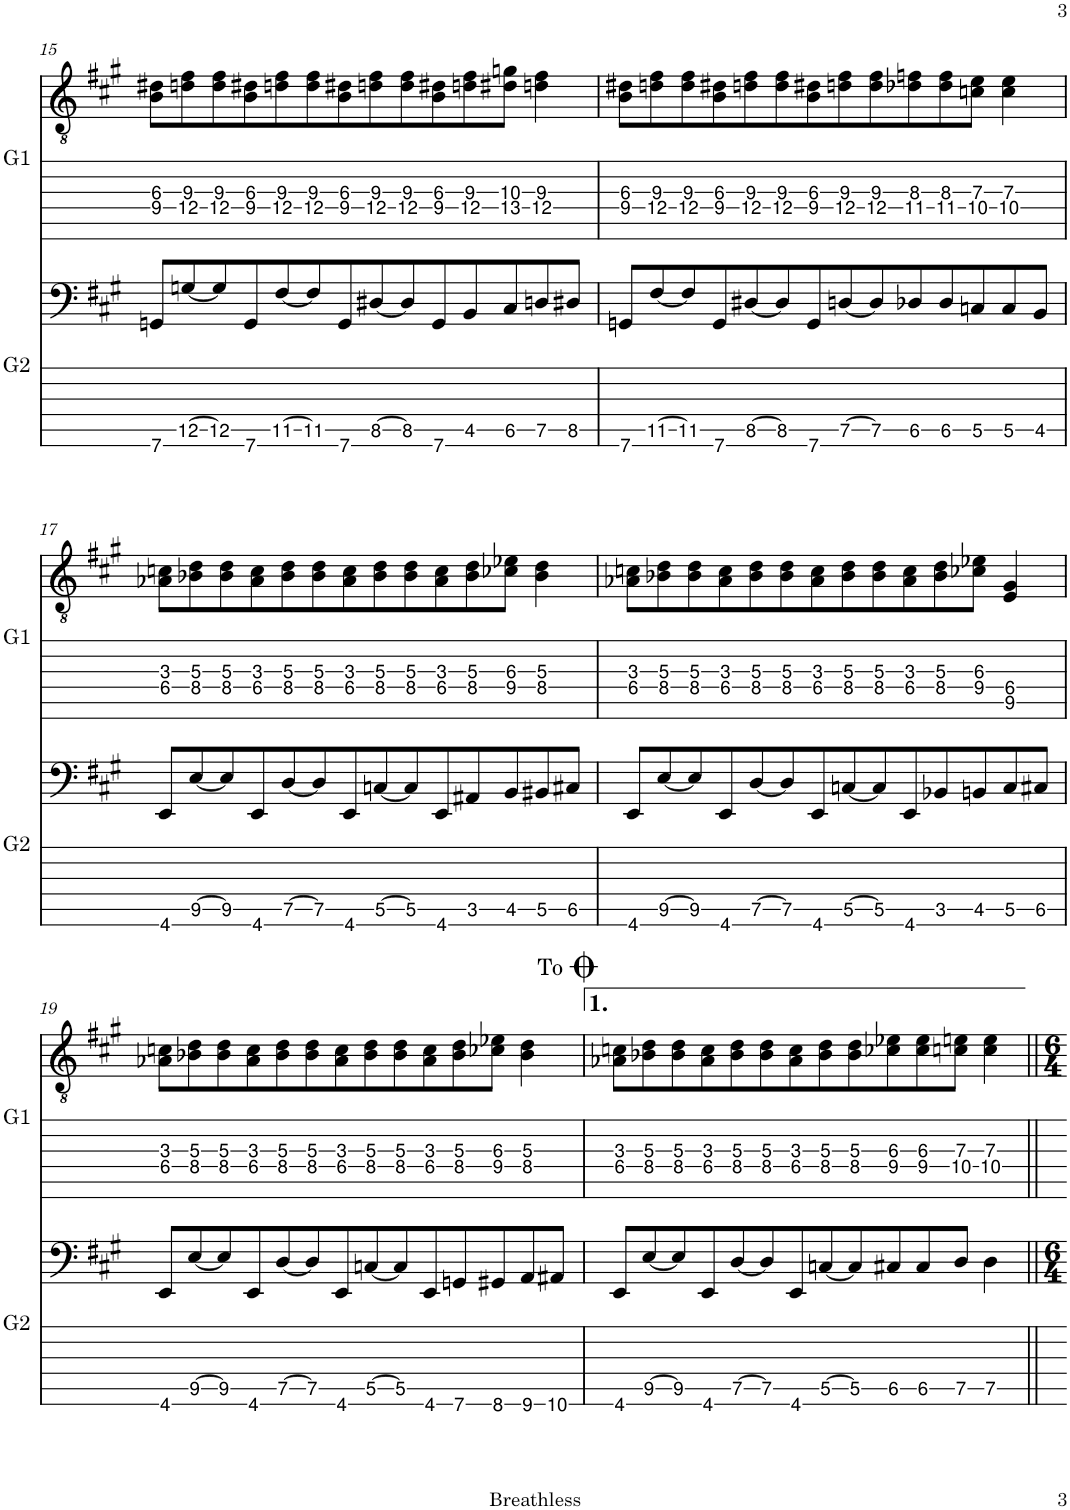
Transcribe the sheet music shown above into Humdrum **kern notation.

**kern	**kern	**kern	**kern
*part2	*part2	*part1	*part1
*staff4	*staff3	*staff2	*staff1
*I"G2	*	*I"G1	*
*I'G2	*	*I'G1	*
!!LO:PB:g=z
*clefF4	*clefF4	*	*clefGv2
*k[f#c#g#]	*k[f#c#g#]	*k[f#c#g#]	*k[f#c#g#]
*M7/4	*M7/4	*M7/4	*M7/4
=15	=15	=15	=15
8GGL	8GGn/L	8B\ 8d#\L	8B\ 8d#X\L
[8G	[8Gn/	8d\ 8f#\	8dn\ 8f#\
8G]	8G/]	8d\ 8f#\	8d\ 8f#\
8GGJ	8GG/	8B\ 8d#\J	8B\ 8d#X\
[8F#XL	[8F#/	8d\ 8f#\L	8dn\ 8f#\
8F#]	8F#/]	8d\ 8f#\	8d\ 8f#\
8GG	8GG/	8B\ 8d#\	8B\ 8d#X\
[8D#XJ	[8D#X/	8d\ 8f#\J	8dn\ 8f#\
8D#L]	8D#/]	8d\ 8f#\L	8d\ 8f#\
8GG	8GG/	8B\ 8d#\	8B\ 8d#X\
8BB	8BB/	8d\ 8f#\	8dn\ 8f#\
8C#	8C#/	8d#\ 8g\J	8d#X\ 8gn\J
8D	8Dn/	4d 4f#	4dn\ 4f#\
8D#J	8D#X/J	.	.
=16	=16	=16	=16
8GGL	8GGn/L	8B\ 8d#\L	8B\ 8d#X\L
[8F#X	[8F#/	8d\ 8f#\	8dn\ 8f#\
8F#]	8F#/]	8d\ 8f#\	8d\ 8f#\
8GGJ	8GG/	8B\ 8d#\J	8B\ 8d#X\
[8D#XL	[8D#X/	8d\ 8f#\L	8dn\ 8f#\
8D#]	8D#/]	8d\ 8f#\	8d\ 8f#\
8GG	8GG/	8B\ 8d#\	8B\ 8d#X\
[8DnJ	[8Dn/	8d\ 8f#\J	8dn\ 8f#\
8DL]	8D/]	8d\ 8f#\L	8d\ 8f#\
8D-	8D-X/	8d-\ 8f\	8d-X\ 8fn\
8D-	8D-/	8d-\ 8f\	8d-\ 8f\
8C	8Cn/	8c\ 8e\J	8cn\ 8e\J
8C	8C/	4c 4e	4c\ 4e\
8BBJ	8BB/J	.	.
!!LO:LB:g=z
=17	=17	=17	=17
8EEL	8EE/L	8A-\ 8c\L	8A-X\ 8cn\L
[8E	[8E/	8B-\ 8d\	8B-X\ 8d\
8E]	8E/]	8B-\ 8d\	8B-\ 8d\
8EEJ	8EE/	8A-\ 8c\J	8A-\ 8c\
[8DL	[8D/	8B-\ 8d\L	8B-\ 8d\
8D]	8D/]	8B-\ 8d\	8B-\ 8d\
8EE	8EE/	8A-\ 8c\	8A-\ 8c\
[8CJ	[8Cn/	8B-\ 8d\J	8B-\ 8d\
8CL]	8C/]	8B-\ 8d\L	8B-\ 8d\
8EE	8EE/	8A-\ 8c\	8A-\ 8c\
8AA#	8AA#X/	8B-\ 8d\	8B-\ 8d\
8BB	8BB/	8c-\ 8e-\J	8c-X\ 8e-X\J
8BB#	8BB#X/	4B- 4d	4B-\ 4d\
8C#J	8C#X/J	.	.
=18	=18	=18	=18
8EEL	8EE/L	8A-\ 8c\L	8A-X\ 8cn\L
[8E	[8E/	8B-\ 8d\	8B-X\ 8d\
8E]	8E/]	8B-\ 8d\	8B-\ 8d\
8EEJ	8EE/	8A-\ 8c\J	8A-\ 8c\
[8DL	[8D/	8B-\ 8d\L	8B-\ 8d\
8D]	8D/]	8B-\ 8d\	8B-\ 8d\
8EE	8EE/	8A-\ 8c\	8A-\ 8c\
[8CJ	[8Cn/	8B-\ 8d\J	8B-\ 8d\
8CL]	8C/]	8B-\ 8d\L	8B-\ 8d\
8EE	8EE/	8A-\ 8c\	8A-\ 8c\
8BB-	8BB-X/	8B-\ 8d\	8B-\ 8d\
8BB	8BBn/	8c-\ 8e-\J	8c-X\ 8e-X\J
8C	8C/	4E 4G#	4E/ 4G#/
8C#J	8C#X/J	.	.
!!LO:LB:g=z
=19	=19	=19	=19
8EEL	8EE/L	8A-\ 8c\L	8A-X\ 8cn\L
[8E	[8E/	8B-\ 8d\	8B-X\ 8d\
8E]	8E/]	8B-\ 8d\	8B-\ 8d\
8EEJ	8EE/	8A-\ 8c\J	8A-\ 8c\
[8DL	[8D/	8B-\ 8d\L	8B-\ 8d\
8D]	8D/]	8B-\ 8d\	8B-\ 8d\
8EE	8EE/	8A-\ 8c\	8A-\ 8c\
[8CJ	[8Cn/	8B-\ 8d\J	8B-\ 8d\
8CL]	8C/]	8B-\ 8d\L	8B-\ 8d\
8EE	8EE/	8A-\ 8c\	8A-\ 8c\
8GG	8GGn/	8B-\ 8d\	8B-\ 8d\
8GG#X	8GG#X/	8c-\ 8e-\J	8c-X\ 8e-X\J
8AA	8AA/	4B- 4d	4B-\ 4d\
8AA#XJ	8AA#X/J	.	.
!	!	!	!LO:TX:a:t=To <font size="20"/>
!	!	!LO:TX:a:t=To <font size="20"/>	!
=20	=20	=20	=20
8EEL	8EE/L	8A-\ 8c\L	8A-X\ 8cn\L
[8E	[8E/	8B-\ 8d\	8B-X\ 8d\
8E]	8E/]	8B-\ 8d\	8B-\ 8d\
8EEJ	8EE/	8A-\ 8c\J	8A-\ 8c\
[8DL	[8D/	8B-\ 8d\L	8B-\ 8d\
8D]	8D/]	8B-\ 8d\	8B-\ 8d\
8EE	8EE/	8A-\ 8c\	8A-\ 8c\
[8CJ	[8Cn/	8B-\ 8d\J	8B-\ 8d\
8CL]	8C/]	8B-\ 8d\L	8B-\ 8d\
8C#	8C#X/	8c-\ 8e-\	8c-X\ 8e-X\
8C#	8C#/	8c-\ 8e-\	8c-\ 8e-\
8DJ	8D/J	8c\ 8e\J	8cn\ 8en\J
4D	4D\	4c 4e	4c\ 4e\
=||	=||	=||	=||
*-	*-	*-	*-
